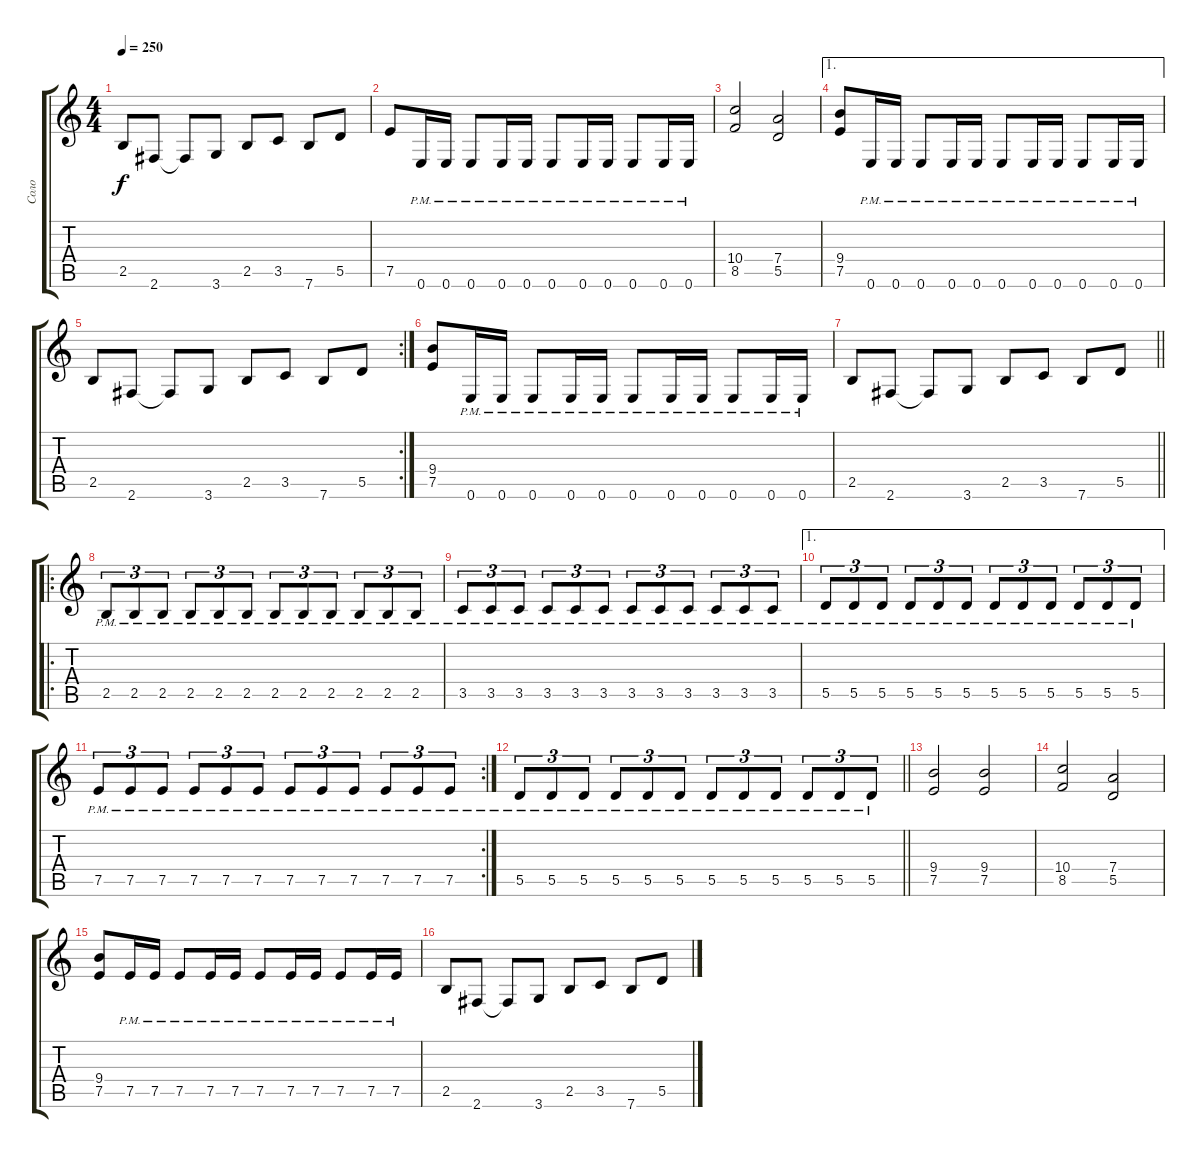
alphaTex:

\track ("Соло" "Соло") {instrument distortionguitar}
\staff {score tabs}
\tuning (E4 B3 G3 D3 A2 E2) {hide}
\ts (4 4)
\tempo 250
\clef g2
\ks c
2.5.8{dy f} 2.6.8 2.6{t}.8 3.6.8 2.5.8 3.5.8 7.6.8 5.5.8 |
7.5.8 0.6{pm}.16 0.6{pm}.16 0.6{pm}.8 0.6{pm}.16 0.6{pm}.16 0.6{pm}.8 0.6{pm}.16 0.6{pm}.16 0.6{pm}.8 0.6{pm}.16 0.6{pm}.16 |
(10.4 8.5).2 (7.4 5.5).2 |
\ae 1
(9.4 7.5).8 0.6{pm}.16 0.6{pm}.16 0.6{pm}.8 0.6{pm}.16 0.6{pm}.16 0.6{pm}.8 0.6{pm}.16 0.6{pm}.16 0.6{pm}.8 0.6{pm}.16 0.6{pm}.16 |
\rc 2
2.5.8 2.6.8 2.6{t}.8 3.6.8 2.5.8 3.5.8 7.6.8 5.5.8 |
(9.4 7.5).8 0.6{pm}.16 0.6{pm}.16 0.6{pm}.8 0.6{pm}.16 0.6{pm}.16 0.6{pm}.8 0.6{pm}.16 0.6{pm}.16 0.6{pm}.8 0.6{pm}.16 0.6{pm}.16 |
\barLineRight lightlight
2.5.8 2.6.8 2.6{t}.8 3.6.8 2.5.8 3.5.8 7.6.8 5.5.8 |
\ro
2.5{pm}.8{tu (3 2)} 2.5{pm}.8{tu (3 2)} 2.5{pm}.8{tu (3 2)} 2.5{pm}.8{tu (3 2)} 2.5{pm}.8{tu (3 2)} 2.5{pm}.8{tu (3 2)} 2.5{pm}.8{tu (3 2)} 2.5{pm}.8{tu (3 2)} 2.5{pm}.8{tu (3 2)} 2.5{pm}.8{tu (3 2)} 2.5{pm}.8{tu (3 2)} 2.5{pm}.8{tu (3 2)} |
3.5{pm}.8{tu (3 2)} 3.5{pm}.8{tu (3 2)} 3.5{pm}.8{tu (3 2)} 3.5{pm}.8{tu (3 2)} 3.5{pm}.8{tu (3 2)} 3.5{pm}.8{tu (3 2)} 3.5{pm}.8{tu (3 2)} 3.5{pm}.8{tu (3 2)} 3.5{pm}.8{tu (3 2)} 3.5{pm}.8{tu (3 2)} 3.5{pm}.8{tu (3 2)} 3.5{pm}.8{tu (3 2)} |
\ae 1
5.5{pm}.8{tu (3 2)} 5.5{pm}.8{tu (3 2)} 5.5{pm}.8{tu (3 2)} 5.5{pm}.8{tu (3 2)} 5.5{pm}.8{tu (3 2)} 5.5{pm}.8{tu (3 2)} 5.5{pm}.8{tu (3 2)} 5.5{pm}.8{tu (3 2)} 5.5{pm}.8{tu (3 2)} 5.5{pm}.8{tu (3 2)} 5.5{pm}.8{tu (3 2)} 5.5{pm}.8{tu (3 2)} |
\rc 2
7.5{pm}.8{tu (3 2)} 7.5{pm}.8{tu (3 2)} 7.5{pm}.8{tu (3 2)} 7.5{pm}.8{tu (3 2)} 7.5{pm}.8{tu (3 2)} 7.5{pm}.8{tu (3 2)} 7.5{pm}.8{tu (3 2)} 7.5{pm}.8{tu (3 2)} 7.5{pm}.8{tu (3 2)} 7.5{pm}.8{tu (3 2)} 7.5{pm}.8{tu (3 2)} 7.5{pm}.8{tu (3 2)} |
\barLineRight lightlight
5.5{pm}.8{tu (3 2)} 5.5{pm}.8{tu (3 2)} 5.5{pm}.8{tu (3 2)} 5.5{pm}.8{tu (3 2)} 5.5{pm}.8{tu (3 2)} 5.5{pm}.8{tu (3 2)} 5.5{pm}.8{tu (3 2)} 5.5{pm}.8{tu (3 2)} 5.5{pm}.8{tu (3 2)} 5.5{pm}.8{tu (3 2)} 5.5{pm}.8{tu (3 2)} 5.5{pm}.8{tu (3 2)} |
(9.4 7.5).2 (9.4 7.5).2 |
(10.4 8.5).2 (7.4 5.5).2 |
(9.4 7.5).8 7.5{pm}.16 7.5{pm}.16 7.5{pm}.8 7.5{pm}.16 7.5{pm}.16 7.5{pm}.8 7.5{pm}.16 7.5{pm}.16 7.5{pm}.8 7.5{pm}.16 7.5{pm}.16 |
2.5.8 2.6.8 2.6{t}.8 3.6.8 2.5.8 3.5.8 7.6.8 5.5.8
